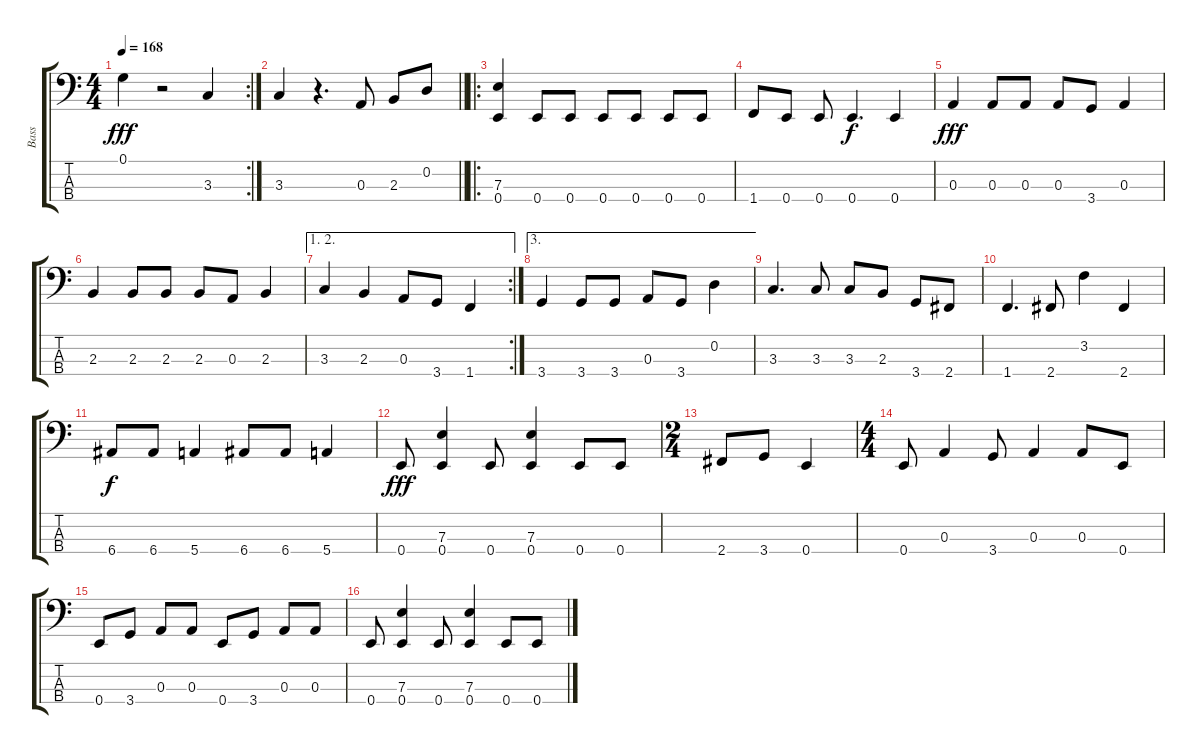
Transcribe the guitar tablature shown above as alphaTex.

\track ("Bass" "Bass") {instrument electricbasspick}
\staff {score tabs}
\tuning (G2 D2 A1 E1) {hide}
\rc 2
\ts (4 4)
\tempo 168
\clef f4
\ks c
0.1.4{dy fff} r.2 3.3.4 |
\barLineRight lightlight
3.3.4 r.4{d} 0.3.8 2.3.8 0.2.8 |
\ro
(7.3 0.4).4 0.4.8 0.4.8 0.4.8 0.4.8 0.4.8 0.4.8 |
1.4.8 0.4.8 0.4.8 0.4.4{d dy f} 0.4.4 |
0.3.4{dy fff} 0.3.8 0.3.8 0.3.8 3.4.8 0.3.4 |
2.3.4 2.3.8 2.3.8 2.3.8 0.3.8 2.3.4 |
\ae (1 2)
\rc 2
3.3.4 2.3.4 0.3.8 3.4.8 1.4.4 |
\ae 3
3.4.4 3.4.8 3.4.8 0.3.8 3.4.8 0.2.4 |
3.3.4{d} 3.3.8 3.3.8 2.3.8 3.4.8 2.4.8 |
1.4.4{d} 2.4.8 3.2.4 2.4.4 |
6.4.8{dy f} 6.4.8 5.4.4 6.4.8 6.4.8 5.4.4 |
0.4.8{dy fff} (7.3 0.4).4 0.4.8 (7.3 0.4).4 0.4.8 0.4.8 |
\ts (2 4)
2.4.8 3.4.8 0.4.4 |
\ts (4 4)
0.4.8 0.3.4 3.4.8 0.3.4 0.3.8 0.4.8 |
0.4.8 3.4.8 0.3.8 0.3.8 0.4.8 3.4.8 0.3.8 0.3.8 |
0.4.8 (7.3 0.4).4 0.4.8 (7.3 0.4).4 0.4.8 0.4.8
